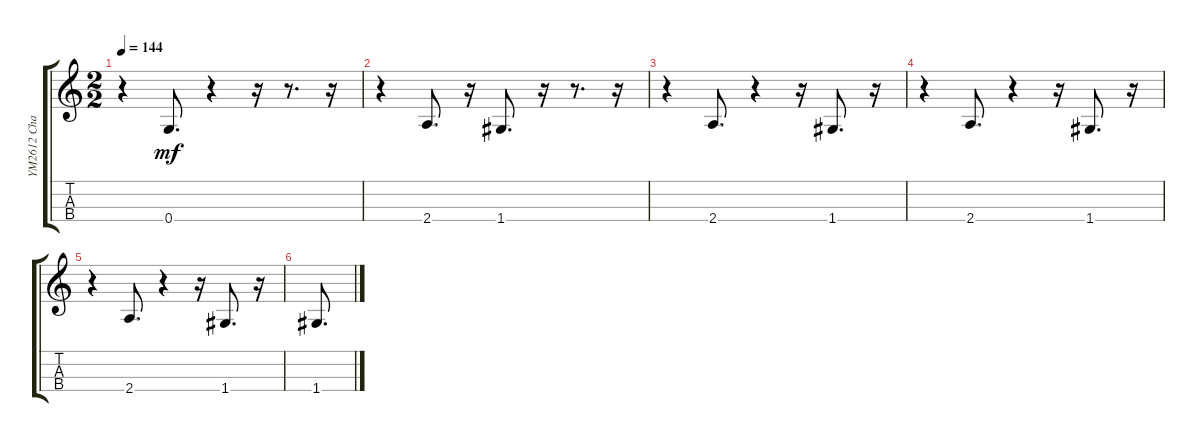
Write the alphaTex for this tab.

\track ("YM2612 Channel 3" "YM2612 Cha") {instrument violin}
\staff {score tabs}
\tuning (E5 A4 D4 G3) {hide}
\ts (2 2)
\tempo 144
\clef g2
\ks c
r.4{dy mf} 0.4.8{d} r.4 r.16 r.8{d} r.16 |
r.4 2.4.8{d} r.16 1.4.8{d} r.16 r.8{d} r.16 |
r.4 2.4.8{d} r.4 r.16 1.4.8{d} r.16 |
r.4 2.4.8{d} r.4 r.16 1.4.8{d} r.16 |
r.4 2.4.8{d} r.4 r.16 1.4.8{d} r.16 |
1.4.8{d}
